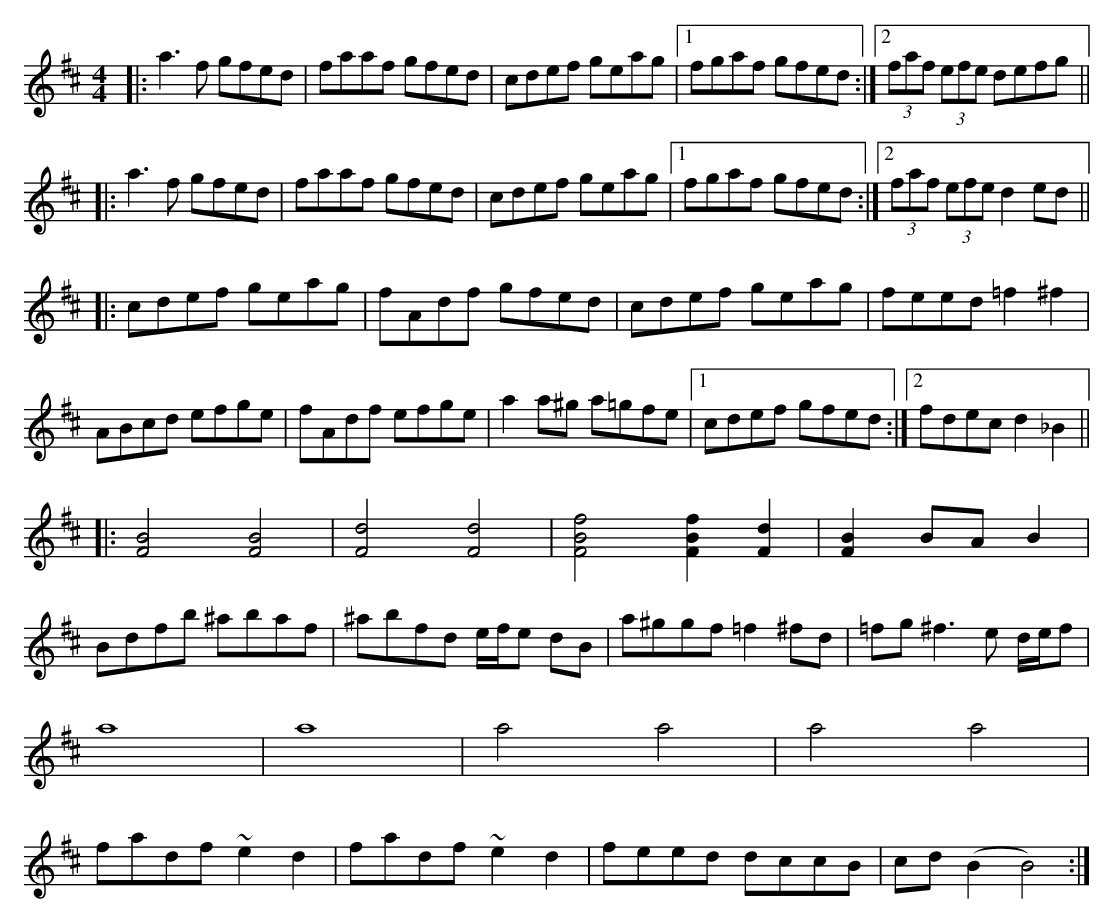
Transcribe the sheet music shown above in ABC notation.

X:1
M:4/4
K:D
|:a3f gfed|faaf gfed|cdef geag|1 fgaf gfed:|2 (3faf (3efe defg||
|:a3f gfed|faaf gfed|cdef geag|1 fgaf gfed:|2 (3faf (3efe d2ed||
|:cdef geag|fAdf gfed|cdef geag|feed =f2^f2|
ABcd efge|fAdf efge|a2a^g a=gfe|1 cdef gfed:|2 fdec d2_B2||
|:[F4B4][F4B4]|[F4d4][F4d4]|[F4B4f4] [F2B2f2][F2d2]|[F2B2]BA B2|
Bdfb ^abaf|^abfd e/f/e dB|a^ggf =f2^fd|=fg ^f3 e d/e/f|
a8|a8|a4a4|a4a4|
fadf~e2d2|fadf~e2d2|feed dccB|cd (B2B4):|
